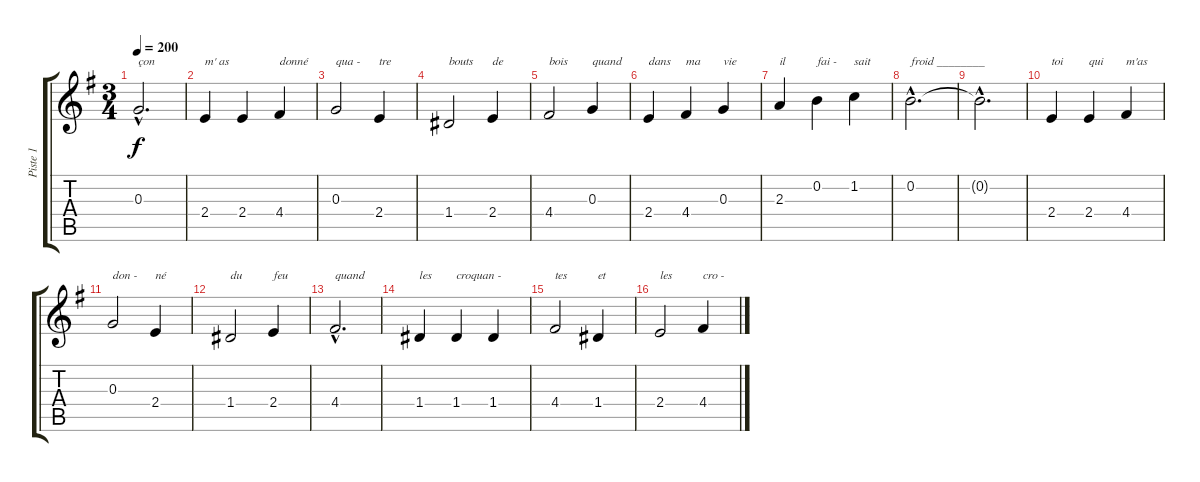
\track ("Piste 1" "Piste 1") {instrument acousticguitarnylon}
\staff {score tabs}
\tuning (E4 B3 G3 D3 A2 E2) {hide}
\ts (3 4)
\tempo 200
\clef g2
\ks g
0.3{hac}.2{d txt "çon" dy f} |
2.4.4{txt "m' as"} 2.4.4 4.4.4{txt "donné"} |
0.3.2{txt "qua -"} 2.4.4{txt "tre"} |
1.4.2{txt "bouts"} 2.4.4{txt "de"} |
4.4.2{txt "bois"} 0.3.4{txt "quand"} |
2.4.4{txt "dans"} 4.4.4{txt "ma"} 0.3.4{txt "vie"} |
2.3.4{txt "il"} 0.2.4{txt "fai -"} 1.2.4{txt "sait"} |
0.2{hac}.2{d txt "froid ________"} |
0.2{hac t}.2{d} |
2.4.4{txt "toi"} 2.4.4{txt "qui"} 4.4.4{txt "m'as"} |
0.3.2{txt "don -"} 2.4.4{txt "né"} |
1.4.2{txt "du"} 2.4.4{txt "feu"} |
4.4{hac}.2{d txt "quand"} |
1.4.4{txt "les"} 1.4.4{txt "croquan -"} 1.4.4 |
4.4.2{txt "tes"} 1.4.4{txt "et"} |
2.4.2{txt "les"} 4.4.4{txt "cro -"}
